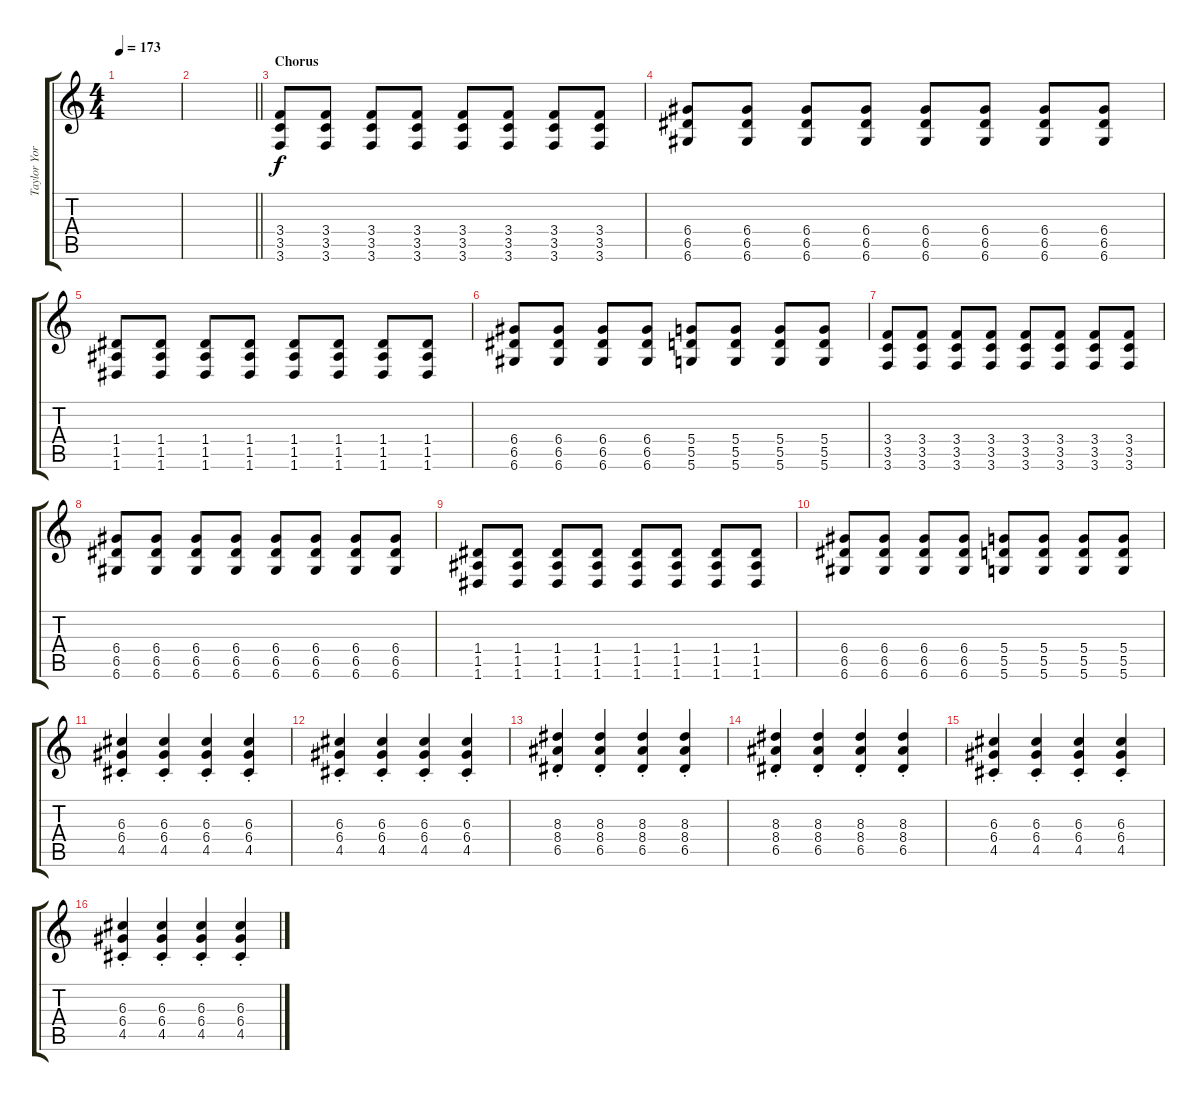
\track ("Taylor York" "Taylor Yor") {instrument distortionguitar}
\staff {score tabs}
\tuning (E4 B3 G3 D3 A2 D2) {hide}
\ts (4 4)
\tempo 173
\clef g2
\ks c
|
\barLineRight lightlight
|
\section ("" "Chorus")
(3.4 3.5 3.6).8 (3.4 3.5 3.6).8 (3.4 3.5 3.6).8 (3.4 3.5 3.6).8 (3.4 3.5 3.6).8 (3.4 3.5 3.6).8 (3.4 3.5 3.6).8 (3.4 3.5 3.6).8 |
(6.4 6.5 6.6).8 (6.4 6.5 6.6).8 (6.4 6.5 6.6).8 (6.4 6.5 6.6).8 (6.4 6.5 6.6).8 (6.4 6.5 6.6).8 (6.4 6.5 6.6).8 (6.4 6.5 6.6).8 |
(1.4 1.5 1.6).8 (1.4 1.5 1.6).8 (1.4 1.5 1.6).8 (1.4 1.5 1.6).8 (1.4 1.5 1.6).8 (1.4 1.5 1.6).8 (1.4 1.5 1.6).8 (1.4 1.5 1.6).8 |
(6.4 6.5 6.6).8 (6.4 6.5 6.6).8 (6.4 6.5 6.6).8 (6.4 6.5 6.6).8 (5.4 5.5 5.6).8 (5.4 5.5 5.6).8 (5.4 5.5 5.6).8 (5.4 5.5 5.6).8 |
(3.4 3.5 3.6).8 (3.4 3.5 3.6).8 (3.4 3.5 3.6).8 (3.4 3.5 3.6).8 (3.4 3.5 3.6).8 (3.4 3.5 3.6).8 (3.4 3.5 3.6).8 (3.4 3.5 3.6).8 |
(6.4 6.5 6.6).8 (6.4 6.5 6.6).8 (6.4 6.5 6.6).8 (6.4 6.5 6.6).8 (6.4 6.5 6.6).8 (6.4 6.5 6.6).8 (6.4 6.5 6.6).8 (6.4 6.5 6.6).8 |
(1.4 1.5 1.6).8 (1.4 1.5 1.6).8 (1.4 1.5 1.6).8 (1.4 1.5 1.6).8 (1.4 1.5 1.6).8 (1.4 1.5 1.6).8 (1.4 1.5 1.6).8 (1.4 1.5 1.6).8 |
(6.4 6.5 6.6).8 (6.4 6.5 6.6).8 (6.4 6.5 6.6).8 (6.4 6.5 6.6).8 (5.4 5.5 5.6).8 (5.4 5.5 5.6).8 (5.4 5.5 5.6).8 (5.4 5.5 5.6).8 |
(6.3{st} 6.4{st} 4.5{st}).4 (6.3{st} 6.4{st} 4.5{st}).4 (6.3{st} 6.4{st} 4.5{st}).4 (6.3{st} 6.4{st} 4.5{st}).4 |
(6.3{st} 6.4{st} 4.5{st}).4 (6.3{st} 6.4{st} 4.5{st}).4 (6.3{st} 6.4{st} 4.5{st}).4 (6.3{st} 6.4{st} 4.5{st}).4 |
(8.3{st} 8.4{st} 6.5{st}).4 (8.3{st} 8.4{st} 6.5{st}).4 (8.3{st} 8.4{st} 6.5{st}).4 (8.3{st} 8.4{st} 6.5{st}).4 |
(8.3{st} 8.4{st} 6.5{st}).4 (8.3{st} 8.4{st} 6.5{st}).4 (8.3{st} 8.4{st} 6.5{st}).4 (8.3{st} 8.4{st} 6.5{st}).4 |
(6.3{st} 6.4{st} 4.5{st}).4 (6.3{st} 6.4{st} 4.5{st}).4 (6.3{st} 6.4{st} 4.5{st}).4 (6.3{st} 6.4{st} 4.5{st}).4 |
(6.3{st} 6.4{st} 4.5{st}).4 (6.3{st} 6.4{st} 4.5{st}).4 (6.3{st} 6.4{st} 4.5{st}).4 (6.3{st} 6.4{st} 4.5{st}).4
